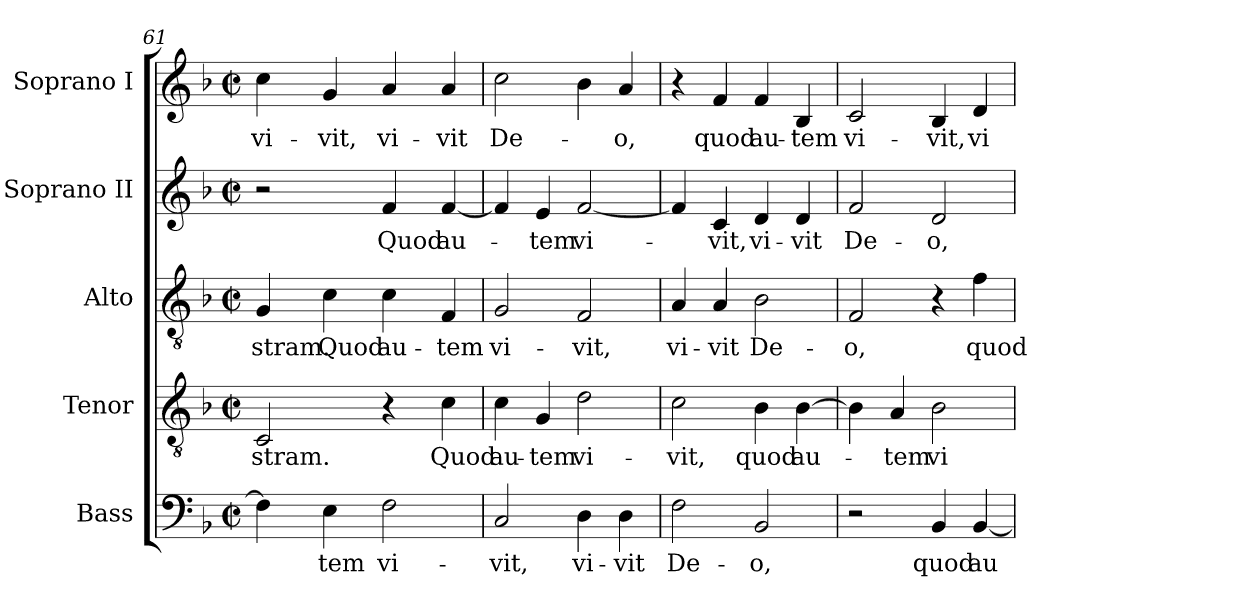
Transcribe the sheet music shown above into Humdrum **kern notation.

**kern	**text	**kern	**text	**kern	**text	**kern	**text	**kern	**text
*part5	*part5	*part4	*part4	*part3	*part3	*part2	*part2	*part1	*part1
*staff5	*staff5	*staff4	*staff4	*staff3	*staff3	*staff2	*staff2	*staff1	*staff1
*I"Bass	*	*I"Tenor	*	*I"Alto	*	*I"Soprano II	*	*I"Soprano I	*
*I'B	*	*I'T	*	*I'A	*	*I'S 2	*	*I'S 1	*
!!LO:PB:g=z
*clefF4	*	*clefGv2	*	*clefGv2	*	*clefG2	*	*clefG2	*
*ITrd7c12	*	*ITrd7c12	*	*	*	*	*	*	*
*k[b-]	*	*k[b-]	*	*k[b-]	*	*k[b-]	*	*k[b-]	*
*F:	*	*F:	*	*F:	*	*F:	*	*F:	*
*M2/2	*	*M2/2	*	*M2/2	*	*M2/2	*	*M2/2	*
*met(c|)	*	*met(c|)	*	*met(c|)	*	*met(c|)	*	*met(c|)	*
=61	=61	=61	=61	=61	=61	=61	=61	=61	=61
!	!	!	!LO:LY:b:color=#000000	!	!	!	!	!	!
!	!	!	!	!	!LO:LY:b:color=#000000	!	!	!	!
!	!	!	!	!	!	!	!	!	!LO:LY:b:color=#000000
4FFi\]	.	2CCi/	-stram.	4Gi/	-stram.	2r	.	4cci\	vi-
!	!LO:LY:b:color=#000000	!	!	!	!	!	!	!	!
!	!	!	!	!	!LO:LY:b:color=#000000	!	!	!	!
!	!	!	!	!	!	!	!	!	!LO:LY:b:color=#000000
4EEi\	-tem	.	.	4ci\	Quod	.	.	4gi/	-vit,
!	!LO:LY:b:color=#000000	!	!	!	!	!	!	!	!
!	!	!	!	!	!LO:LY:b:color=#000000	!	!	!	!
!	!	!	!	!	!	!	!LO:LY:b:color=#000000	!	!
!	!	!	!	!	!	!	!	!	!LO:LY:b:color=#000000
2FFi\	vi-	4r	.	4ci\	au-	4fi/	Quod	4ai/	vi-
!	!	!	!LO:LY:b:color=#000000	!	!	!	!	!	!
!	!	!	!	!	!LO:LY:b:color=#000000	!	!	!	!
!	!	!	!	!	!	!	!LO:LY:b:color=#000000	!	!
!	!	!	!	!	!	!	!	!	!LO:LY:b:color=#000000
.	.	4Ci\	Quod	4Fi/	-tem	[<4fi/	au-	4ai/	-vit
=62	=62	=62	=62	=62	=62	=62	=62	=62	=62
!	!LO:LY:b:color=#000000	!	!	!	!	!	!	!	!
!	!	!	!LO:LY:b:color=#000000	!	!	!	!	!	!
!	!	!	!	!	!LO:LY:b:color=#000000	!	!	!	!
!	!	!	!	!	!	!	!	!	!LO:LY:b:color=#000000
2CCi/	-vit,	4Ci\	au-	2Gi/	vi-	4fi/]	.	2cci\	De-
!	!	!	!LO:LY:b:color=#000000	!	!	!	!	!	!
!	!	!	!	!	!	!	!LO:LY:b:color=#000000	!	!
.	.	4GGi/	-tem	.	.	4ei/	-tem	.	.
!	!LO:LY:b:color=#000000	!	!	!	!	!	!	!	!
!	!	!	!LO:LY:b:color=#000000	!	!	!	!	!	!
!	!	!	!	!	!LO:LY:b:color=#000000	!	!	!	!
!	!	!	!	!	!	!	!LO:LY:b:color=#000000	!	!
4DDi\	vi-	2Di\	vi-	2Fi/	-vit,	[<2fi/	vi-	4b-i\	.
!	!LO:LY:b:color=#000000	!	!	!	!	!	!	!	!
!	!	!	!	!	!	!	!	!	!LO:LY:b:color=#000000
4DDi\	-vit	.	.	.	.	.	.	4ai/	-o,
=63	=63	=63	=63	=63	=63	=63	=63	=63	=63
!	!LO:LY:b:color=#000000	!	!	!	!	!	!	!	!
!	!	!	!LO:LY:b:color=#000000	!	!	!	!	!	!
!	!	!	!	!	!LO:LY:b:color=#000000	!	!	!	!
2FFi\	De-	2Ci\	-vit,	4Ai/	vi-	4fi/]	.	4r	.
!	!	!	!	!	!LO:LY:b:color=#000000	!	!	!	!
!	!	!	!	!	!	!	!LO:LY:b:color=#000000	!	!
!	!	!	!	!	!	!	!	!	!LO:LY:b:color=#000000
.	.	.	.	4Ai/	-vit	4ci/	-vit,	4fi/	quod
!	!LO:LY:b:color=#000000	!	!	!	!	!	!	!	!
!	!	!	!LO:LY:b:color=#000000	!	!	!	!	!	!
!	!	!	!	!	!LO:LY:b:color=#000000	!	!	!	!
!	!	!	!	!	!	!	!LO:LY:b:color=#000000	!	!
!	!	!	!	!	!	!	!	!	!LO:LY:b:color=#000000
2BBB-i/	-o,	4BB-i\	quod	2B-i\	De-	4di/	vi-	4fi/	au-
!	!	!	!LO:LY:b:color=#000000	!	!	!	!	!	!
!	!	!	!	!	!	!	!LO:LY:b:color=#000000	!	!
!	!	!	!	!	!	!	!	!	!LO:LY:b:color=#000000
.	.	[>4BB-i\	au-	.	.	4di/	-vit	4B-i/	-tem
=64	=64	=64	=64	=64	=64	=64	=64	=64	=64
!	!	!	!	!	!LO:LY:b:color=#000000	!	!	!	!
!	!	!	!	!	!	!	!LO:LY:b:color=#000000	!	!
!	!	!	!	!	!	!	!	!	!LO:LY:b:color=#000000
2r	.	4BB-i\]	.	2Fi/	-o,	2fi/	De-	2ci/	vi-
!	!	!	!LO:LY:b:color=#000000	!	!	!	!	!	!
.	.	4AAi/	-tem	.	.	.	.	.	.
!	!LO:LY:b:color=#000000	!	!	!	!	!	!	!	!
!	!	!	!LO:LY:b:color=#000000	!	!	!	!	!	!
!	!	!	!	!	!	!	!LO:LY:b:color=#000000	!	!
!	!	!	!	!	!	!	!	!	!LO:LY:b:color=#000000
4BBB-i/	quod	2BB-i\	vi-	4r	.	2di/	-o,	4B-i/	-vit,
!	!LO:LY:b:color=#000000	!	!	!	!	!	!	!	!
!	!	!	!	!	!LO:LY:b:color=#000000	!	!	!	!
!	!	!	!	!	!	!	!	!	!LO:LY:b:color=#000000
[<4BBB-i/	au-	.	.	4fi\	quod	.	.	4di/	vi-
=	=	=	=	=	=	=	=	=	=
*-	*-	*-	*-	*-	*-	*-	*-	*-	*-
